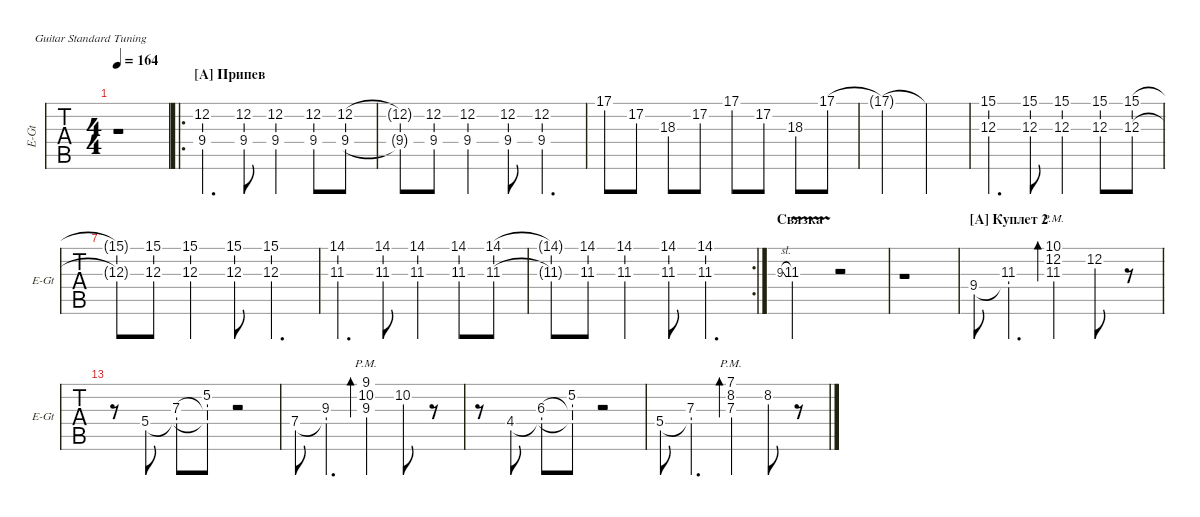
\defaultSystemsLayout 4
\hideDynamics
\bracketExtendMode groupsimilarinstruments
\singleTrackTrackNamePolicy allsystems
\multiTrackTrackNamePolicy allsystems
\otherSystemsTrackNameOrientation horizontal
\defaultBarNumberDisplay FirstOfSystem
\track ("Electric Guitar" "E-Gt") {instrument electricguitarclean}
\staff {tabs}
\tuning (E4 B3 G3 D3 A2 E2)
\ts (4 4)
\tempo 164
\clef g2
\ks c
r.1{dy mf} |
\ro
\section ("A" "Припев")
(12.2 9.4).4{d dy f} (9.4 12.2).8 (9.4 12.2).4 (9.4 12.2).8 (12.2 9.4).8 |
(9.4{t} 12.2{t}).8 (9.4 12.2).8 (9.4 12.2).4 (9.4 12.2).8 (9.4 12.2).4{d} |
17.1.8 17.2.8 18.3.8 17.2.8 17.1.8 17.2.8 18.3.8 17.1.8 |
17.1{t}.2 17.1{t}.2 |
(15.1 12.3).4{d} (12.3 15.1).8 (12.3 15.1).4 (12.3 15.1).8 (12.3 15.1).8 |
(12.3{t} 15.1{t}).8 (15.1 12.3).8 (15.1 12.3).4 (15.1 12.3).8 (15.1 12.3).4{d} |
(14.1 11.3).4{d} (11.3 14.1).8 (11.3 14.1).4 (11.3 14.1).8 (11.3 14.1).8 |
\rc 2
(11.3{t} 14.1{t}).8 (14.1 11.3).8 (14.1 11.3).4 (14.1 11.3).8 (14.1 11.3).4{d} |
\section ("" "Связка")
9.3{sl}.8{gr dy mf} 11.3{v}.2 r.2 |
r.1 |
\section ("A" "Куплет 2")
9.4.8 (11.3 9.4{t}).4{d} (11.3{pm} 10.1{st} 12.2{pm}).4{bd 240} 12.2.8 r.8 |
r.8 5.4.8 (7.3 5.4{t}).8 (5.2 7.3{t} 5.4{t}).8 r.2 |
7.4.8 (9.3 7.4{t}).4{d} (9.3{pm} 9.1{st} 10.2{pm}).4{bd 240} 10.2.8 r.8 |
r.8 4.4.8 (6.3 4.4{t}).8 (5.2 6.3{t} 4.4{t}).8 r.2 |
5.4.8 (7.3 5.4{t}).4{d} (7.3{pm} 7.1{st} 8.2{pm}).4{bd 480} 8.2.8 r.8
